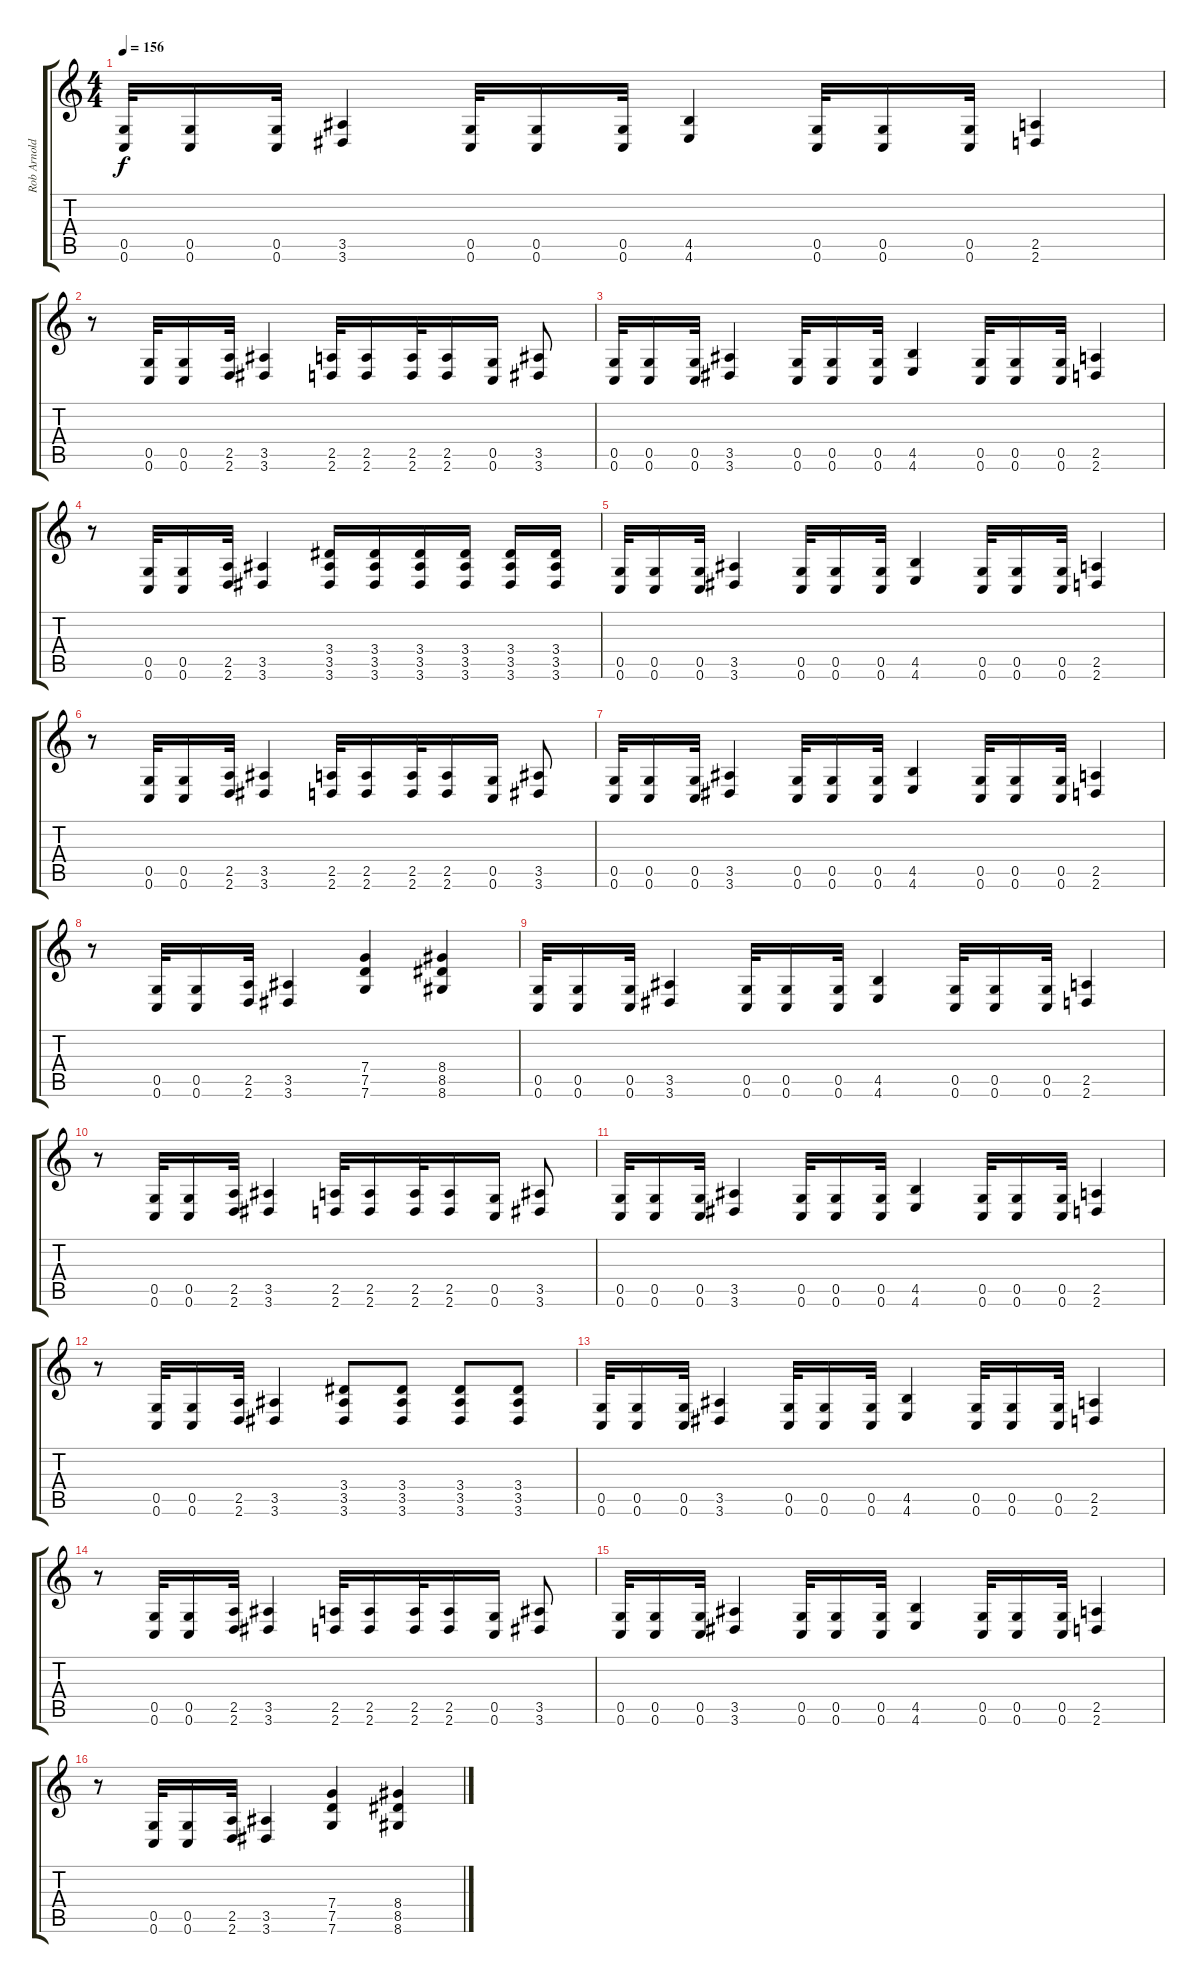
\track ("Rob Arnold" "Rob Arnold") {instrument distortionguitar}
\staff {score tabs}
\tuning (D4 A3 F3 C3 G2 C2) {hide}
\ts (4 4)
\tempo 156
\clef g2
\ks c
(0.5 0.6).32{dy f} (0.5 0.6).16 (0.5 0.6).32 (3.5 3.6).4 (0.5 0.6).32 (0.5 0.6).16 (0.5 0.6).32 (4.5 4.6).4 (0.5 0.6).32 (0.5 0.6).16 (0.5 0.6).32 (2.5 2.6).4 |
r.8 (0.5 0.6).32 (0.5 0.6).16 (2.5 2.6).32 (3.5 3.6).4 (2.5 2.6).32 (2.5 2.6).16 (2.5 2.6).32 (2.5 2.6).16 (0.5 0.6).16 (3.5 3.6).8 |
(0.5 0.6).32 (0.5 0.6).16 (0.5 0.6).32 (3.5 3.6).4 (0.5 0.6).32 (0.5 0.6).16 (0.5 0.6).32 (4.5 4.6).4 (0.5 0.6).32 (0.5 0.6).16 (0.5 0.6).32 (2.5 2.6).4 |
r.8 (0.5 0.6).32 (0.5 0.6).16 (2.5 2.6).32 (3.5 3.6).4 (3.4 3.5 3.6).16 (3.4 3.5 3.6).16 (3.4 3.5 3.6).16 (3.4 3.5 3.6).16 (3.4 3.5 3.6).16 (3.4 3.5 3.6).16 |
(0.5 0.6).32 (0.5 0.6).16 (0.5 0.6).32 (3.5 3.6).4 (0.5 0.6).32 (0.5 0.6).16 (0.5 0.6).32 (4.5 4.6).4 (0.5 0.6).32 (0.5 0.6).16 (0.5 0.6).32 (2.5 2.6).4 |
r.8 (0.5 0.6).32 (0.5 0.6).16 (2.5 2.6).32 (3.5 3.6).4 (2.5 2.6).32 (2.5 2.6).16 (2.5 2.6).32 (2.5 2.6).16 (0.5 0.6).16 (3.5 3.6).8 |
(0.5 0.6).32 (0.5 0.6).16 (0.5 0.6).32 (3.5 3.6).4 (0.5 0.6).32 (0.5 0.6).16 (0.5 0.6).32 (4.5 4.6).4 (0.5 0.6).32 (0.5 0.6).16 (0.5 0.6).32 (2.5 2.6).4 |
r.8 (0.5 0.6).32 (0.5 0.6).16 (2.5 2.6).32 (3.5 3.6).4 (7.4 7.5 7.6).4 (8.4 8.5 8.6).4 |
(0.5 0.6).32 (0.5 0.6).16 (0.5 0.6).32 (3.5 3.6).4 (0.5 0.6).32 (0.5 0.6).16 (0.5 0.6).32 (4.5 4.6).4 (0.5 0.6).32 (0.5 0.6).16 (0.5 0.6).32 (2.5 2.6).4 |
r.8 (0.5 0.6).32 (0.5 0.6).16 (2.5 2.6).32 (3.5 3.6).4 (2.5 2.6).32 (2.5 2.6).16 (2.5 2.6).32 (2.5 2.6).16 (0.5 0.6).16 (3.5 3.6).8 |
(0.5 0.6).32 (0.5 0.6).16 (0.5 0.6).32 (3.5 3.6).4 (0.5 0.6).32 (0.5 0.6).16 (0.5 0.6).32 (4.5 4.6).4 (0.5 0.6).32 (0.5 0.6).16 (0.5 0.6).32 (2.5 2.6).4 |
r.8 (0.5 0.6).32 (0.5 0.6).16 (2.5 2.6).32 (3.5 3.6).4 (3.4 3.5 3.6).8 (3.4 3.5 3.6).8 (3.4 3.5 3.6).8 (3.4 3.5 3.6).8 |
(0.5 0.6).32 (0.5 0.6).16 (0.5 0.6).32 (3.5 3.6).4 (0.5 0.6).32 (0.5 0.6).16 (0.5 0.6).32 (4.5 4.6).4 (0.5 0.6).32 (0.5 0.6).16 (0.5 0.6).32 (2.5 2.6).4 |
r.8 (0.5 0.6).32 (0.5 0.6).16 (2.5 2.6).32 (3.5 3.6).4 (2.5 2.6).32 (2.5 2.6).16 (2.5 2.6).32 (2.5 2.6).16 (0.5 0.6).16 (3.5 3.6).8 |
(0.5 0.6).32 (0.5 0.6).16 (0.5 0.6).32 (3.5 3.6).4 (0.5 0.6).32 (0.5 0.6).16 (0.5 0.6).32 (4.5 4.6).4 (0.5 0.6).32 (0.5 0.6).16 (0.5 0.6).32 (2.5 2.6).4 |
r.8 (0.5 0.6).32 (0.5 0.6).16 (2.5 2.6).32 (3.5 3.6).4 (7.4 7.5 7.6).4 (8.4 8.5 8.6).4
